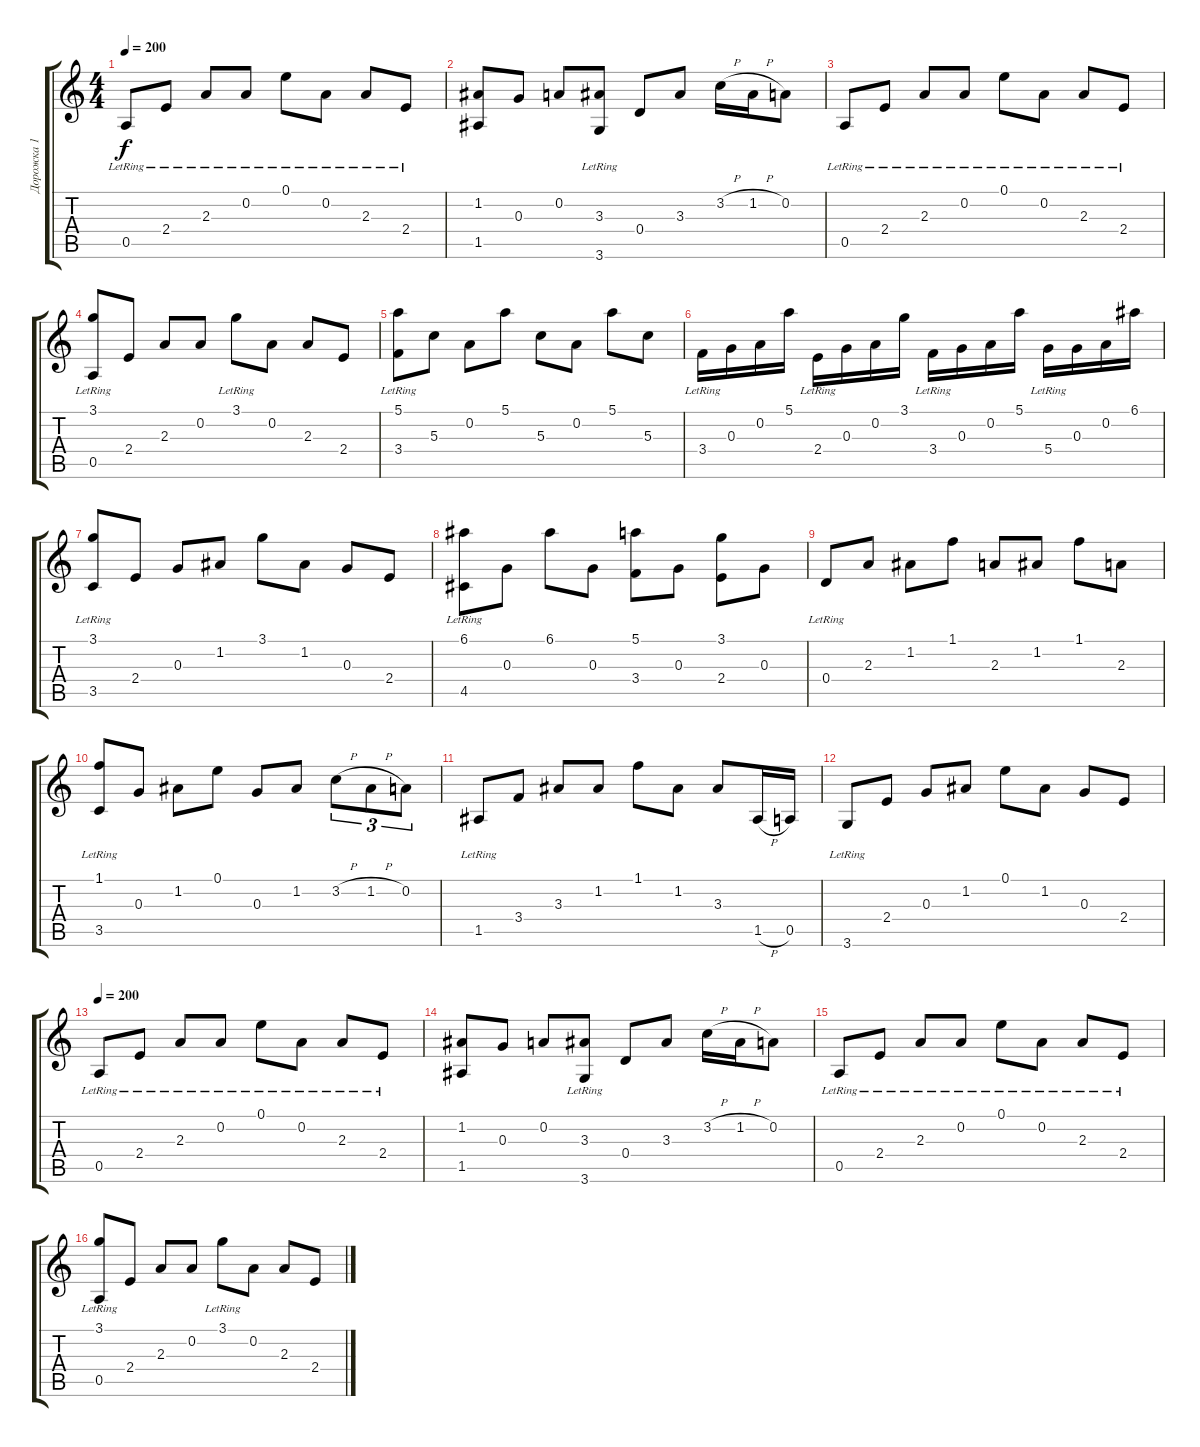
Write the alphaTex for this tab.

\track ("Дорожка 1" "Дорожка 1") {instrument acousticguitarnylon}
\staff {score tabs}
\tuning (E4 A3 G3 D3 A2 E2) {hide}
\ts (4 4)
\tempo 200
\clef g2
\ks c
0.5{lr}.8{dy f} 2.4{lr}.8 2.3{lr}.8 0.2{lr}.8 0.1{lr}.8 0.2{lr}.8 2.3{lr}.8 2.4{lr}.8 |
(1.2 1.5).8 0.3.8 0.2.8 (3.3 3.6{lr}).8 0.4.8 3.3.8 3.2{h}.16 1.2{h}.16 0.2.8 |
0.5{lr}.8 2.4{lr}.8 2.3{lr}.8 0.2{lr}.8 0.1{lr}.8 0.2{lr}.8 2.3{lr}.8 2.4{lr}.8 |
(3.1{lr} 0.5{lr}).8 2.4.8 2.3.8 0.2.8 3.1{lr}.8 0.2.8 2.3.8 2.4.8 |
(5.1 3.4{lr}).8 5.3.8 0.2.8 5.1.8 5.3.8 0.2.8 5.1.8 5.3.8 |
3.4{lr}.16 0.3.16 0.2.16 5.1.16 2.4{lr}.16 0.3.16 0.2.16 3.1.16 3.4{lr}.16 0.3.16 0.2.16 5.1.16 5.4{lr}.16 0.3.16 0.2.16 6.1.16 |
(3.1 3.5{lr}).8 2.4.8 0.3.8 1.2.8 3.1.8 1.2.8 0.3.8 2.4.8 |
(6.1 4.5{lr}).8 0.3.8 6.1.8 0.3.8 (5.1 3.4).8 0.3.8 (3.1 2.4).8 0.3.8 |
0.4{lr}.8 2.3.8 1.2.8 1.1.8 2.3.8 1.2.8 1.1.8 2.3.8 |
(1.1 3.5{lr}).8 0.3.8 1.2.8 0.1.8 0.3.8 1.2.8 3.2{h}.8{tu (3 2)} 1.2{h}.8{tu (3 2)} 0.2.8{tu (3 2)} |
1.5{lr}.8 3.4.8 3.3.8 1.2.8 1.1.8 1.2.8 3.3.8 1.5{h}.16 0.5.16 |
3.6{lr}.8 2.4.8 0.3.8 1.2.8 0.1.8 1.2.8 0.3.8 2.4.8 |
\tempo 200
0.5{lr}.8 2.4{lr}.8 2.3{lr}.8 0.2{lr}.8 0.1{lr}.8 0.2{lr}.8 2.3{lr}.8 2.4{lr}.8 |
(1.2 1.5).8 0.3.8 0.2.8 (3.3 3.6{lr}).8 0.4.8 3.3.8 3.2{h}.16 1.2{h}.16 0.2.8 |
0.5{lr}.8 2.4{lr}.8 2.3{lr}.8 0.2{lr}.8 0.1{lr}.8 0.2{lr}.8 2.3{lr}.8 2.4{lr}.8 |
(3.1{lr} 0.5{lr}).8 2.4.8 2.3.8 0.2.8 3.1{lr}.8 0.2.8 2.3.8 2.4.8
